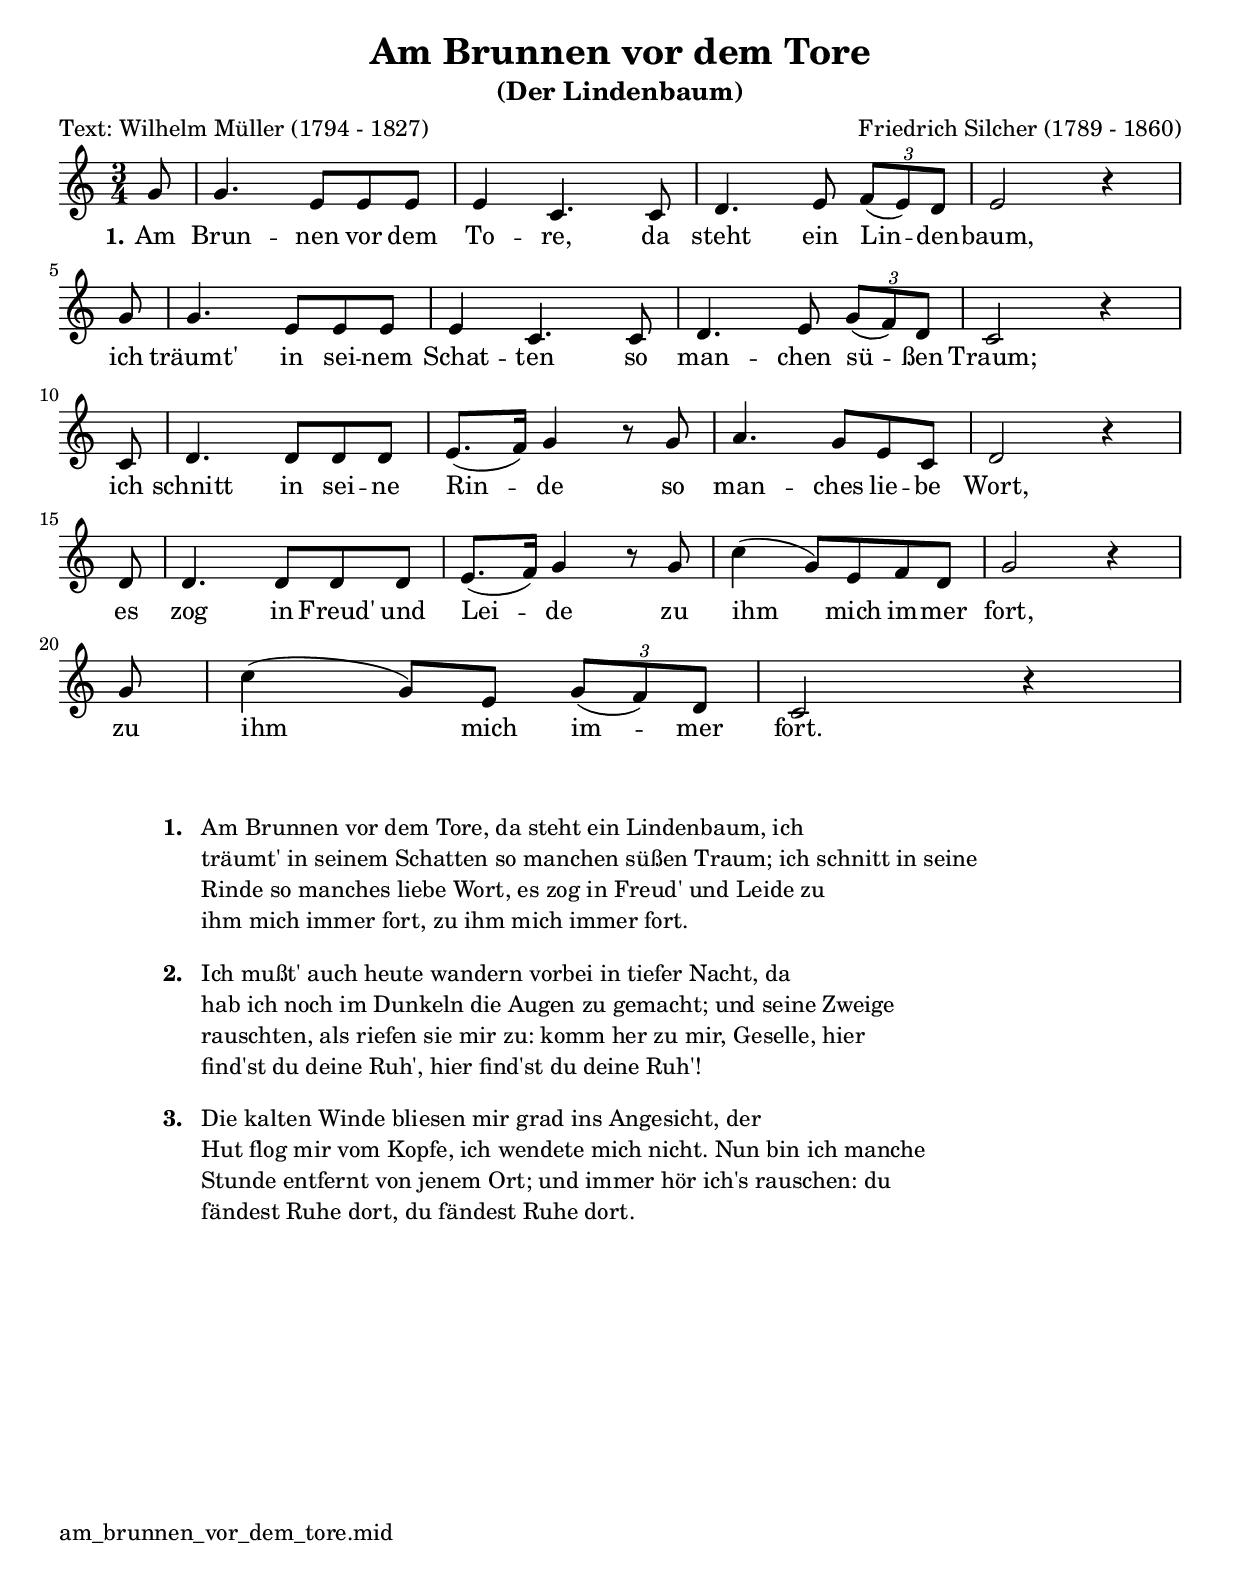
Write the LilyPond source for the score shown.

\version "2.24.3"
\bookpart {
  \tocItem \markup  "Am Brunnen vor dem Tore"
  \header { title = "Am Brunnen vor dem Tore"
    poet =  "Text: Wilhelm Müller (1794 - 1827)"
    composer = "Friedrich Silcher (1789 - 1860)"
    subtitle = "(Der Lindenbaum)"
  }
\score{
  \midi { \tempo 4 = 120 }
  \layout { indent = 0 }
  <<
  \transpose f c {
  \relative c'' {
  \key f \major
  \time 3/4
\partial 8 c8
  c4. a8 a8 a8 | %1
  a4 f4.  f8   | %2
  g4. a8 \tuplet 3/2 {bes8 (a8) g8} | %3
  a2 r4                             |  \break %4
\partial 8 c8
  c4. a8 a8 a8 | %5
  a4 f4. f8    | %6
  g4. a8 \tuplet 3/2 {c8 (bes8) g8} | %7  
  f2 r4                             | \break %8
\partial 8 f8
  g4. g8 g8 g8 | % 9  
  a8. (bes16) c4 r8 c8 | % 11
  d4. c8 a8 f8 | % 13
  g2 r4 \break | % 15
\partial 8 g8
  g4. g8 g8 g8 | % 9  
  a8. (bes16) c4 r8 c8 | % 11
  f4 (c8) a8 bes8 g8 | % 13
  c2 r4 \break | % 15
\partial 8 c8
f4 (c8) a8 \tuplet 3/2 {c (bes) g}
f2 r4
}}       
>>       
\addlyrics {
 \set stanza = "1."
  Am Brun -- nen vor dem To -- re, da steht ein Lin -- den -- baum, ich
  träumt' in sei -- nem Schat -- ten so man -- chen sü -- ßen Traum;
  ich schnitt in sei -- ne
  Rin -- de so man -- ches lie -- be Wort, es zog in Freud' und Lei -- de zu
  ihm mich im -- mer fort, zu ihm mich im -- mer fort.
}}


\markup {
  \vspace #3
  \line {
    \hspace #10
      \column {
        \line {
        \bold "1."
         \column {
"  Am Brunnen vor dem Tore, da steht ein Lindenbaum, ich"
"  träumt' in seinem Schatten so manchen süßen Traum; ich schnitt in seine"
"  Rinde so manches liebe Wort, es zog in Freud' und Leide zu"
"  ihm mich immer fort, zu ihm mich immer fort."
                }}
        \vspace #1
        \line {              
        \bold "2."
        \column {
"  Ich mußt' auch heute wandern vorbei in tiefer Nacht, da"
"  hab ich noch im Dunkeln die Augen zu gemacht; und seine Zweige"
"  rauschten, als riefen sie mir zu: komm her zu mir, Geselle, hier"
"  find'st du deine Ruh', hier find'st du deine Ruh'!"
                }}
        \vspace #1
        \line {              
        \bold "3."
        \column {
"  Die kalten Winde bliesen mir grad ins Angesicht, der"
"  Hut flog mir vom Kopfe, ich wendete mich nicht. Nun bin ich manche"
"  Stunde entfernt von jenem Ort; und immer hör ich's rauschen: du"
"  fändest Ruhe dort, du fändest Ruhe dort."
}}}}
}

 \markup{
  \vspace #10
  \with-url #"http:///edgar-saenger.de/musik/volkslieder/src/am_brunnen_vor_dem_tore.mid"
                                                            {am_brunnen_vor_dem_tore.mid}
}

}